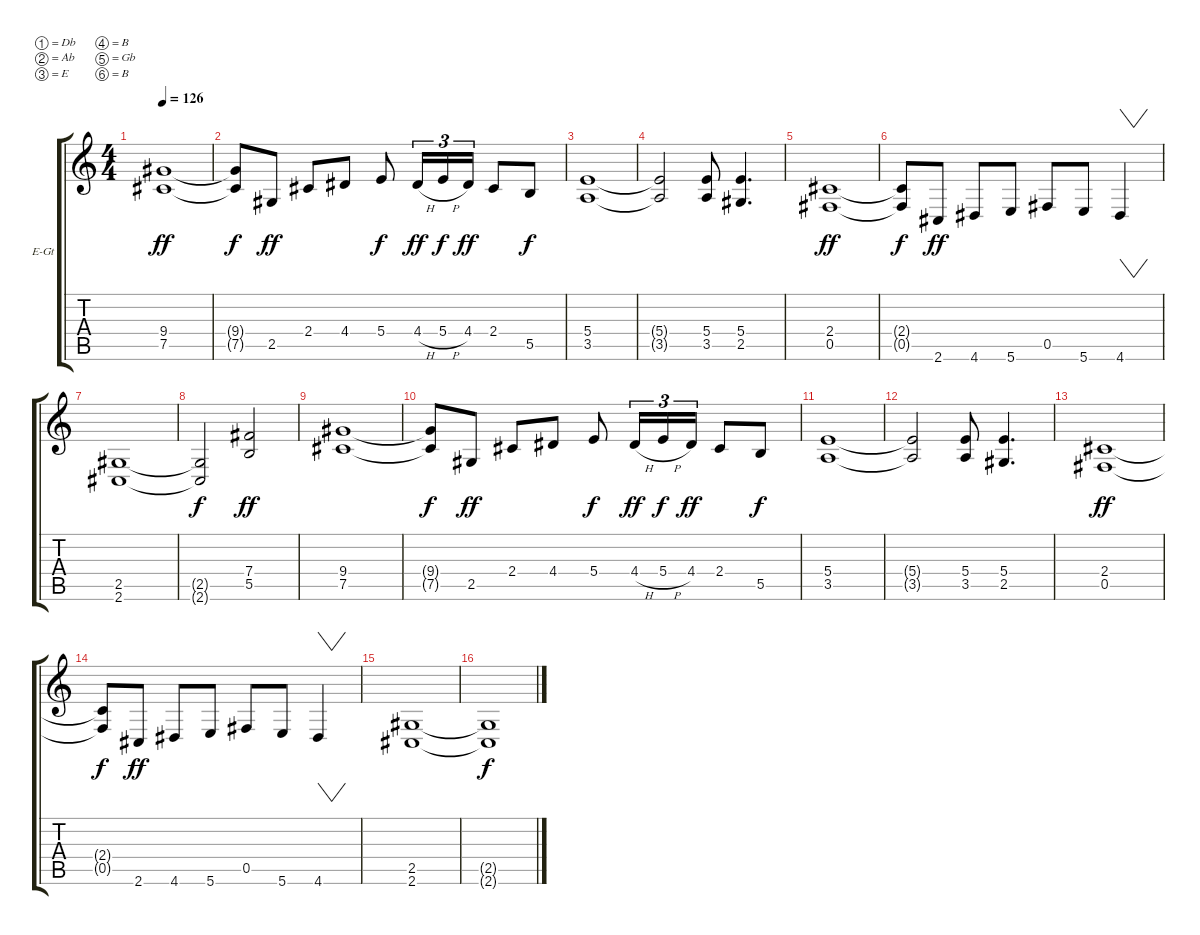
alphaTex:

\bracketExtendMode groupsimilarinstruments
\firstSystemTrackNameOrientation horizontal
\otherSystemsTrackNameOrientation horizontal
\track ("Guitar I" "E-Gt") {instrument distortionguitar}
\staff {score tabs}
\tuning (Db4 Ab3 E3 B2 Gb2 B1)
\ts (4 4)
\tempo 126
\clef g2
\ks c
(9.4 7.5).1{dy ff instrument distortionguitar} |
(9.4{t} 7.5{t}).8{dy f} 2.5.8{dy ff} 2.4.8 4.4.8 5.4.8{dy f} 4.4{h}.16{tu (3 2) dy ff} 5.4{h}.16{tu (3 2) dy f} 4.4.16{tu (3 2) dy ff} 2.4.8 5.5.8{dy f} |
(5.4 3.5).1 |
(5.4{t} 3.5{t}).2 (5.4 3.5).8 (5.4 2.5).4{d} |
(2.4 0.5).1{dy ff} |
(2.4{t} 0.5{t}).8{dy f} 2.6.8{dy ff} 4.6.8 5.6.8 0.5.8 5.6.8 4.6.4{vw} |
(2.5 2.6).1 |
(2.5{t} 2.6{t}).2{dy f} (7.4 5.5).2{dy ff} |
(9.4 7.5).1 |
(9.4{t} 7.5{t}).8{dy f} 2.5.8{dy ff} 2.4.8 4.4.8 5.4.8{dy f} 4.4{h}.16{tu (3 2) dy ff} 5.4{h}.16{tu (3 2) dy f} 4.4.16{tu (3 2) dy ff} 2.4.8 5.5.8{dy f} |
(5.4 3.5).1 |
(5.4{t} 3.5{t}).2 (5.4 3.5).8 (5.4 2.5).4{d} |
(2.4 0.5).1{dy ff} |
(2.4{t} 0.5{t}).8{dy f} 2.6.8{dy ff} 4.6.8 5.6.8 0.5.8 5.6.8 4.6.4{vw} |
(2.5 2.6).1 |
(2.5{t} 2.6{t}).1{dy f}
